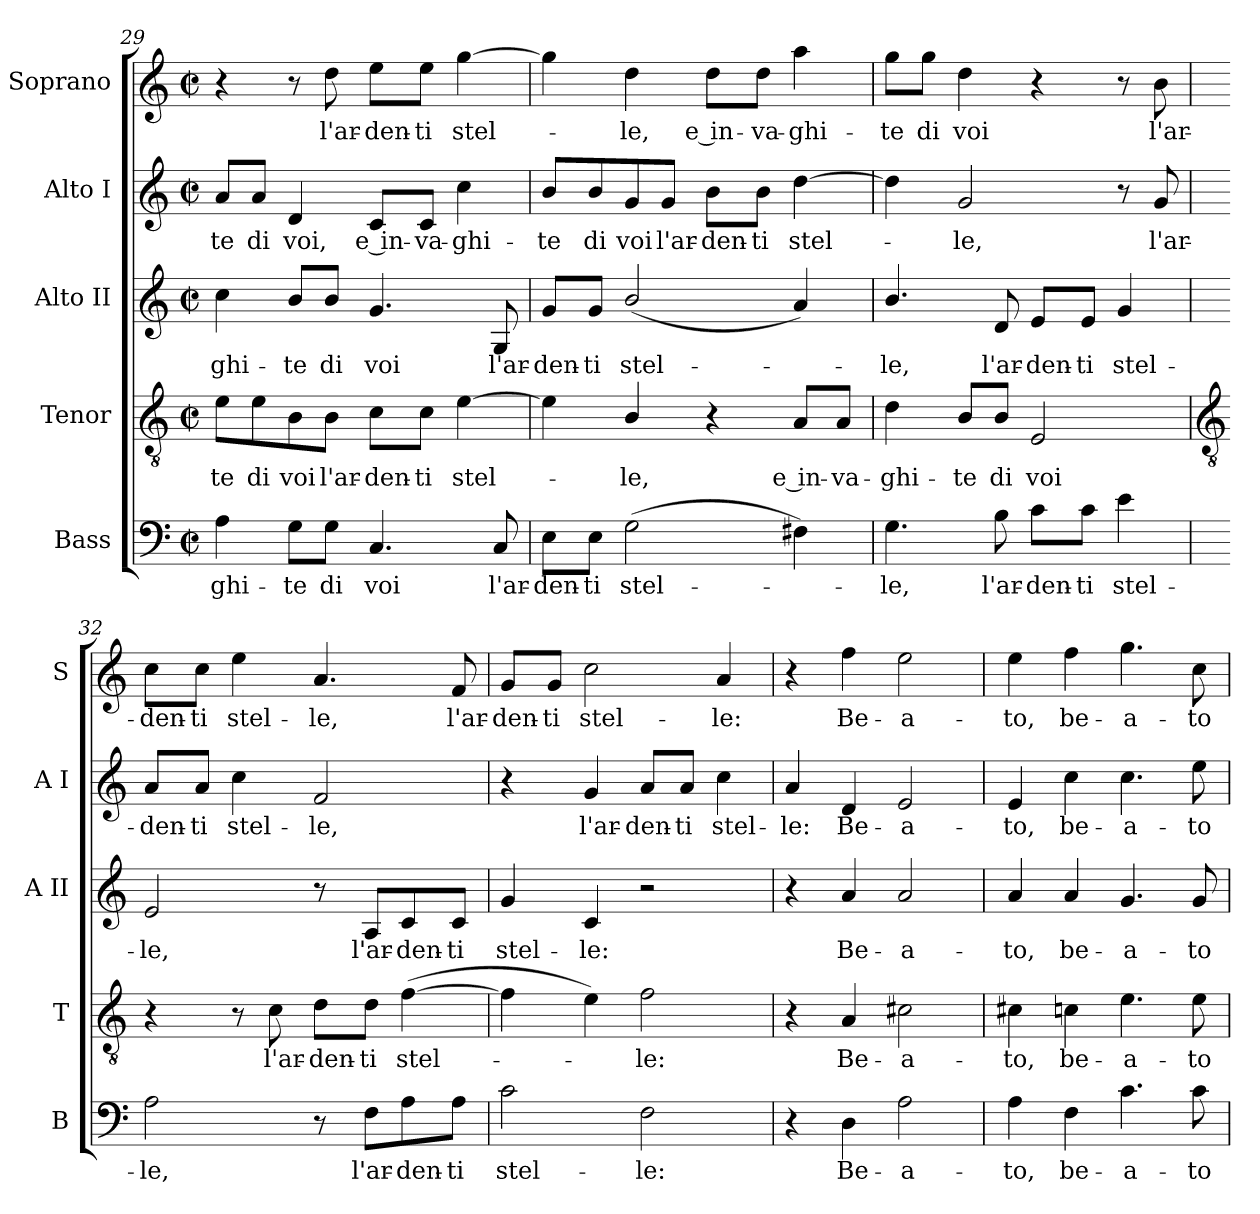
**kern	**text	**kern	**text	**kern	**text	**kern	**text	**kern	**text
*part5	*part5	*part4	*part4	*part3	*part3	*part2	*part2	*part1	*part1
*staff5	*staff5	*staff4	*staff4	*staff3	*staff3	*staff2	*staff2	*staff1	*staff1
*I"Bass	*	*I"Tenor	*	*I"Alto II	*	*I"Alto I	*	*I"Soprano	*
*I'B	*	*I'T	*	*I'A II	*	*I'A I	*	*I'S	*
!!LO:LB:g=z
*clefF4	*	*clefGv2	*	*clefG2	*	*clefG2	*	*clefG2	*
*k[]	*	*k[]	*	*k[]	*	*k[]	*	*k[]	*
*C:	*	*C:	*	*C:	*	*C:	*	*C:	*
*M2/2	*	*M2/2	*	*M2/2	*	*M2/2	*	*M2/2	*
*met(c|)	*	*met(c|)	*	*met(c|)	*	*met(c|)	*	*met(c|)	*
=29	=29	=29	=29	=29	=29	=29	=29	=29	=29
!	!LO:LY:b	!	!LO:LY:b	!	!LO:LY:b	!	!LO:LY:b	!	!
4A	-ghi-	8e\L	-te	4cc	-ghi-	8a/L	-te	4r	.
!	!	!	!LO:LY:b	!	!	!	!LO:LY:b	!	!
.	.	8e\	di	.	.	8a/J	di	.	.
!	!LO:LY:b	!	!LO:LY:b	!	!LO:LY:b	!	!LO:LY:b	!	!
8G\L	-te	8B\	voi	8b/L	-te	4d	voi,	8r	.
!	!LO:LY:b	!	!LO:LY:b	!	!LO:LY:b	!	!	!	!LO:LY:b
8G\J	di	8B\J	l'ar-	8b/J	di	.	.	8dd	l'ar-
!	!LO:LY:b	!	!LO:LY:b	!	!LO:LY:b	!	!LO:LY:b	!	!LO:LY:b
4.C	voi	8c\L	-den-	4.g	voi	8c/L	e in-	8ee\L	-den-
!	!	!	!LO:LY:b	!	!	!	!LO:LY:b	!	!LO:LY:b
.	.	8c\J	-ti	.	.	8c/J	-va-	8ee\J	-ti
!	!	!	!LO:LY:b	!	!	!	!LO:LY:b	!	!LO:LY:b
.	.	[4e	stel-	.	.	4cc	-ghi-	[4gg	stel-
!	!LO:LY:b	!	!	!	!LO:LY:b	!	!	!	!
8C	l'ar-	.	.	8G	l'ar-	.	.	.	.
=30	=30	=30	=30	=30	=30	=30	=30	=30	=30
!	!LO:LY:b	!	!	!	!LO:LY:b	!	!LO:LY:b	!	!
8E\L	-den-	4e]	.	8g/L	-den-	8b/L	-te	4gg]	.
!	!LO:LY:b	!	!	!	!LO:LY:b	!	!LO:LY:b	!	!
8E\J	-ti	.	.	8g/J	-ti	8b/	di	.	.
!	!LO:LY:b	!	!LO:LY:b	!	!LO:LY:b	!	!LO:LY:b	!	!LO:LY:b
(>2G	stel-	4B/	le,	(<2b/	stel-	8g/	voi	4dd	le,
!	!	!	!	!	!	!	!LO:LY:b	!	!
.	.	.	.	.	.	8g/J	l'ar-	.	.
!	!	!	!	!	!	!	!LO:LY:b	!	!LO:LY:b
.	.	4r	.	.	.	8b\L	-den-	8dd\L	e in-
!	!	!	!	!	!	!	!LO:LY:b	!	!LO:LY:b
.	.	.	.	.	.	8b\J	-ti	8dd\J	-va-
!	!	!	!LO:LY:b	!	!	!	!LO:LY:b	!	!LO:LY:b
4F#X)	.	8A/L	e in-	4a)	.	[4dd	stel-	4aa	-ghi-
!	!	!	!LO:LY:b	!	!	!	!	!	!
.	.	8A/J	-va-	.	.	.	.	.	.
=31	=31	=31	=31	=31	=31	=31	=31	=31	=31
!	!LO:LY:b	!	!LO:LY:b	!	!LO:LY:b	!	!	!	!LO:LY:b
4.G	le,	4d	-ghi-	4.b/	le,	4dd]	.	8gg\L	-te
!	!	!	!	!	!	!	!	!	!LO:LY:b
.	.	.	.	.	.	.	.	8gg\J	di
!	!	!	!LO:LY:b	!	!	!	!LO:LY:b	!	!LO:LY:b
.	.	8B/L	-te	.	.	2g	le,	4dd	voi
!	!LO:LY:b	!	!LO:LY:b	!	!LO:LY:b	!	!	!	!
8B	l'ar-	8B/J	di	8d	l'ar-	.	.	.	.
!	!LO:LY:b	!	!LO:LY:b	!	!LO:LY:b	!	!	!	!
8c\L	-den-	2E	voi	8e/L	-den-	.	.	4r	.
!	!LO:LY:b	!	!	!	!LO:LY:b	!	!	!	!
8c\J	-ti	.	.	8e/J	-ti	.	.	.	.
!	!LO:LY:b	!	!	!	!LO:LY:b	!	!	!	!
4e	stel-	.	.	4g	stel-	8r	.	8r	.
!	!	!	!	!	!	!	!LO:LY:b	!	!LO:LY:b
.	.	.	.	.	.	8g	l'ar-	8b	l'ar-
!!LO:LB:g=z
=32	=32	=32	=32	=32	=32	=32	=32	=32	=32
*	*	*clefGv2	*	*	*	*	*	*	*
!	!LO:LY:b	!	!	!	!LO:LY:b	!	!LO:LY:b	!	!LO:LY:b
2A	-le,	4r	.	2e	-le,	8a/L	-den-	8cc\L	-den-
!	!	!	!	!	!	!	!LO:LY:b	!	!LO:LY:b
.	.	.	.	.	.	8a/J	-ti	8cc\J	-ti
!	!	!	!	!	!	!	!LO:LY:b	!	!LO:LY:b
.	.	8r	.	.	.	4cc	stel-	4ee	stel-
!	!	!	!LO:LY:b	!	!	!	!	!	!
.	.	8c	l'ar-	.	.	.	.	.	.
!	!	!	!LO:LY:b	!	!	!	!LO:LY:b	!	!LO:LY:b
8r	.	8d\L	-den-	8r	.	2f	-le,	4.a	-le,
!	!LO:LY:b	!	!LO:LY:b	!	!LO:LY:b	!	!	!	!
8F\L	l'ar-	8d\J	-ti	8A/L	l'ar-	.	.	.	.
!	!LO:LY:b	!	!LO:LY:b	!	!LO:LY:b	!	!	!	!
8A\	-den-	(>[4f	stel-	8c/	-den-	.	.	.	.
!	!LO:LY:b	!	!	!	!LO:LY:b	!	!	!	!LO:LY:b
8A\J	-ti	.	.	8c/J	-ti	.	.	8f	l'ar-
=33	=33	=33	=33	=33	=33	=33	=33	=33	=33
!	!LO:LY:b	!	!	!	!LO:LY:b	!	!	!	!LO:LY:b
2c	stel-	4f]	.	4g	stel-	4r	.	8g/L	-den-
!	!	!	!	!	!	!	!	!	!LO:LY:b
.	.	.	.	.	.	.	.	8g/J	-ti
!	!	!	!	!	!LO:LY:b	!	!LO:LY:b	!	!LO:LY:b
.	.	4e)	.	4c	-le:	4g	l'ar-	2cc	stel-
!	!LO:LY:b	!	!LO:LY:b	!	!	!	!LO:LY:b	!	!
2F	-le:	2f	le:	2r	.	8a/L	-den-	.	.
!	!	!	!	!	!	!	!LO:LY:b	!	!
.	.	.	.	.	.	8a/J	-ti	.	.
!	!	!	!	!	!	!	!LO:LY:b	!	!LO:LY:b
.	.	.	.	.	.	4cc	stel-	4a	-le:
=34	=34	=34	=34	=34	=34	=34	=34	=34	=34
!	!	!	!	!	!	!	!LO:LY:b	!	!
4r	.	4r	.	4r	.	4a	-le:	4r	.
!	!LO:LY:b	!	!LO:LY:b	!	!LO:LY:b	!	!LO:LY:b	!	!LO:LY:b
4D	Be-	4A	Be-	4a	Be-	4d	Be-	4ff	Be-
!	!LO:LY:b	!	!LO:LY:b	!	!LO:LY:b	!	!LO:LY:b	!	!LO:LY:b
2A	-a-	2c#X	-a-	2a	-a-	2e	-a-	2ee	-a-
=35	=35	=35	=35	=35	=35	=35	=35	=35	=35
!	!LO:LY:b	!	!LO:LY:b	!	!LO:LY:b	!	!LO:LY:b	!	!LO:LY:b
4A	-to,	4c#X	-to,	4a	-to,	4e	-to,	4ee	-to,
!	!LO:LY:b	!	!LO:LY:b	!	!LO:LY:b	!	!LO:LY:b	!	!LO:LY:b
4F	be-	4cn	be-	4a	be-	4cc	be-	4ff	be-
!	!LO:LY:b	!	!LO:LY:b	!	!LO:LY:b	!	!LO:LY:b	!	!LO:LY:b
4.c	-a-	4.e	-a-	4.g	-a-	4.cc	-a-	4.gg	-a-
!	!LO:LY:b	!	!LO:LY:b	!	!LO:LY:b	!	!LO:LY:b	!	!LO:LY:b
8c	-to	8e	-to	8g	-to	8ee	-to	8cc	-to
=	=	=	=	=	=	=	=	=	=
*-	*-	*-	*-	*-	*-	*-	*-	*-	*-
